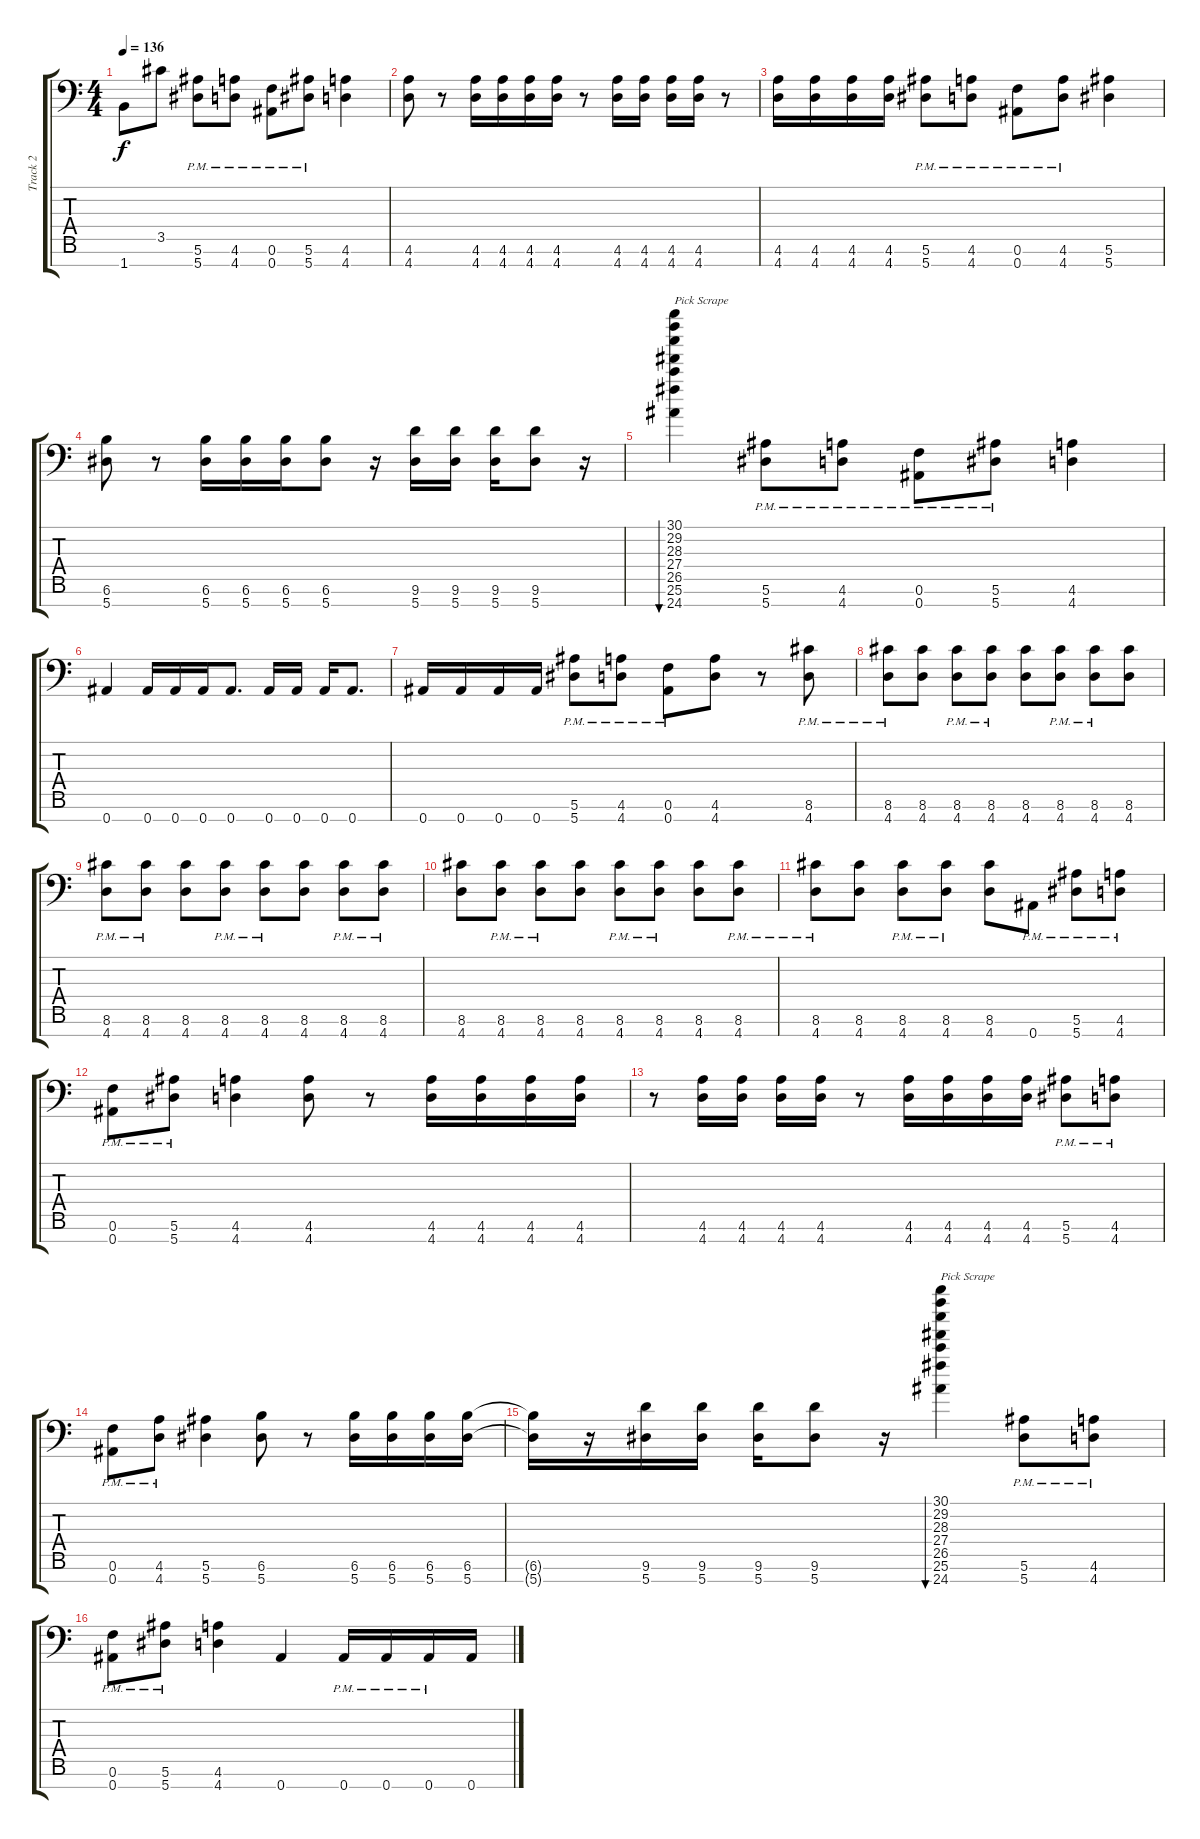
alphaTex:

\track ("Track 2" "Track 2") {instrument overdrivenguitar}
\staff {score tabs}
\tuning (F4 C4 Ab3 Eb3 Bb2 F2 Bb1) {hide}
\ts (4 4)
\tempo 136
\clef f4
\ks c
1.7.8{dy f} 3.5.8 (5.6{pm} 5.7{pm}).8 (4.6{pm} 4.7{pm}).8 (0.6{pm} 0.7{pm}).8 (5.6{pm} 5.7{pm}).8 (4.6 4.7).4 |
(4.6 4.7).8 r.8 (4.6 4.7).16 (4.6 4.7).16 (4.6 4.7).16 (4.6 4.7).16 r.8 (4.6 4.7).16 (4.6 4.7).16 (4.6 4.7).16 (4.6 4.7).16 r.8 |
(4.6 4.7).16 (4.6 4.7).16 (4.6 4.7).16 (4.6 4.7).16 (5.6{pm} 5.7{pm}).8 (4.6{pm} 4.7{pm}).8 (0.6{pm} 0.7{pm}).8 (4.6{pm} 4.7{pm}).8 (5.6 5.7).4 |
(6.6 5.7).8 r.8 (6.6 5.7).16 (6.6 5.7).16 (6.6 5.7).16 (6.6 5.7).8 r.16 (9.6 5.7).16 (9.6 5.7).16 (9.6 5.7).16 (9.6 5.7).8 r.16 |
(30.1 29.2 28.3 27.4 26.5 25.6 24.7).4{bu 480 txt "Pick Scrape" instrument guitarfretnoise} (5.6{pm} 5.7{pm}).8{instrument distortionguitar} (4.6{pm} 4.7{pm}).8 (0.6{pm} 0.7{pm}).8 (5.6{pm} 5.7{pm}).8 (4.6 4.7).4 |
0.7.4 0.7.16 0.7.16 0.7.16 0.7.8{d} 0.7.16 0.7.16 0.7.16 0.7.8{d} |
0.7.16 0.7.16 0.7.16 0.7.16 (5.6{pm} 5.7{pm}).8 (4.6{pm} 4.7{pm}).8 (0.6{pm} 0.7{pm}).8 (4.6 4.7).8 r.8 (8.6{pm} 4.7{pm}).8 |
(8.6{pm} 4.7{pm}).8 (8.6 4.7).8 (8.6{pm} 4.7{pm}).8 (8.6{pm} 4.7{pm}).8 (8.6 4.7).8 (8.6{pm} 4.7{pm}).8 (8.6{pm} 4.7{pm}).8 (8.6 4.7).8 |
(8.6{pm} 4.7{pm}).8 (8.6{pm} 4.7{pm}).8 (8.6 4.7).8 (8.6{pm} 4.7{pm}).8 (8.6{pm} 4.7{pm}).8 (8.6 4.7).8 (8.6{pm} 4.7{pm}).8 (8.6{pm} 4.7{pm}).8 |
(8.6 4.7).8 (8.6{pm} 4.7{pm}).8 (8.6{pm} 4.7{pm}).8 (8.6 4.7).8 (8.6{pm} 4.7{pm}).8 (8.6{pm} 4.7{pm}).8 (8.6 4.7).8 (8.6{pm} 4.7{pm}).8 |
(8.6{pm} 4.7{pm}).8 (8.6 4.7).8 (8.6{pm} 4.7{pm}).8 (8.6{pm} 4.7{pm}).8 (8.6 4.7).8 0.7{pm}.8 (5.6{pm} 5.7{pm}).8 (4.6{pm} 4.7{pm}).8 |
(0.6{pm} 0.7{pm}).8 (5.6{pm} 5.7{pm}).8 (4.6 4.7).4 (4.6 4.7).8 r.8 (4.6 4.7).16 (4.6 4.7).16 (4.6 4.7).16 (4.6 4.7).16 |
r.8 (4.6 4.7).16 (4.6 4.7).16 (4.6 4.7).16 (4.6 4.7).16 r.8 (4.6 4.7).16 (4.6 4.7).16 (4.6 4.7).16 (4.6 4.7).16 (5.6{pm} 5.7{pm}).8 (4.6{pm} 4.7{pm}).8 |
(0.6{pm} 0.7{pm}).8 (4.6{pm} 4.7{pm}).8 (5.6 5.7).4 (6.6 5.7).8 r.8 (6.6 5.7).16 (6.6 5.7).16 (6.6 5.7).16 (6.6 5.7).16 |
(6.6{t} 5.7{t}).16 r.16 (9.6 5.7).16 (9.6 5.7).16 (9.6 5.7).16 (9.6 5.7).8 r.16 (30.1 29.2 28.3 27.4 26.5 25.6 24.7).4{bu 480 txt "Pick Scrape" instrument guitarfretnoise} (5.6{pm} 5.7{pm}).8{instrument distortionguitar} (4.6{pm} 4.7{pm}).8 |
(0.6{pm} 0.7{pm}).8 (5.6{pm} 5.7{pm}).8 (4.6 4.7).4 0.7.4 0.7{pm}.16 0.7{pm}.16 0.7{pm}.16 0.7.16
